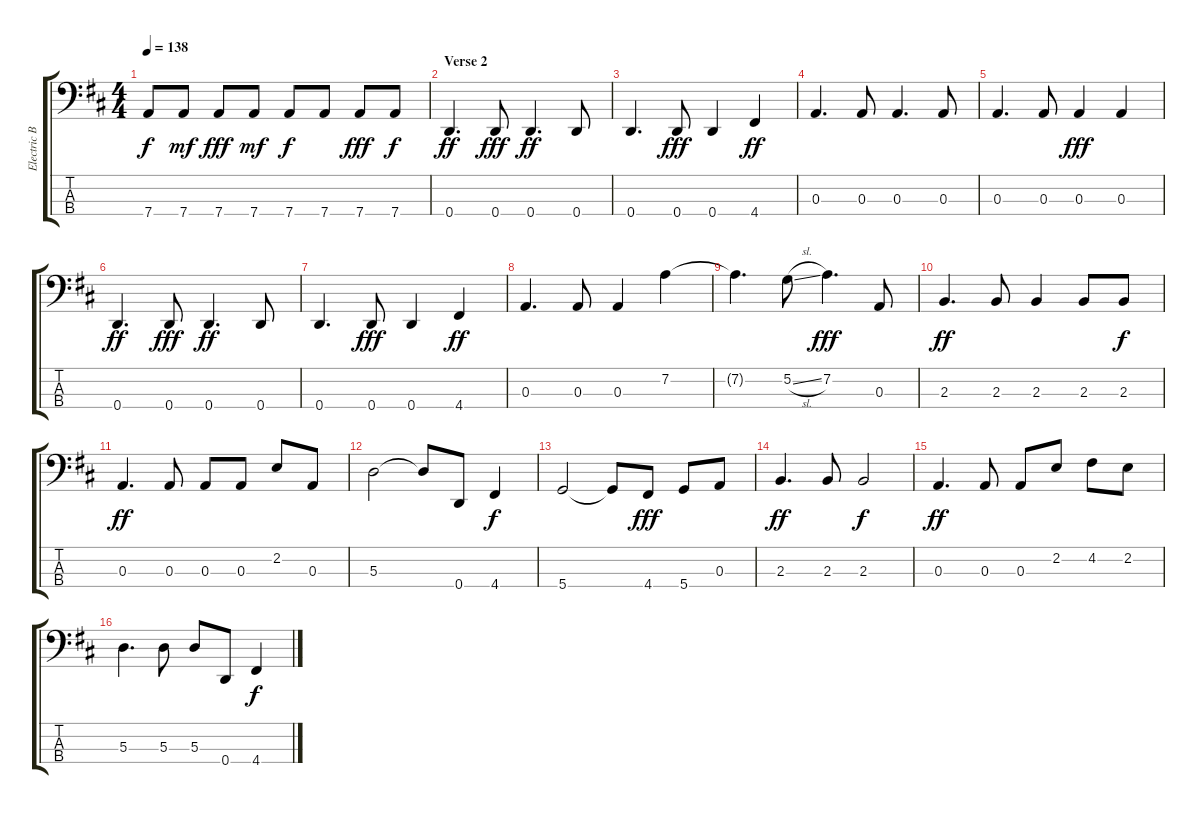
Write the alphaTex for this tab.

\track ("Electric Bass" "Electric B") {instrument electricbassfinger}
\staff {score tabs}
\tuning (G2 D2 A1 D1) {hide}
\ts (4 4)
\tempo 138
\clef f4
\ks d
7.4.8{dy f} 7.4.8{dy mf} 7.4.8{dy fff} 7.4.8{dy mf} 7.4.8{dy f} 7.4.8 7.4.8{dy fff} 7.4.8{dy f} |
\section ("" "Verse 2")
0.4.4{d dy ff} 0.4.8{dy fff} 0.4.4{d dy ff} 0.4.8 |
0.4.4{d} 0.4.8{dy fff} 0.4.4 4.4.4{dy ff} |
0.3.4{d} 0.3.8 0.3.4{d} 0.3.8 |
0.3.4{d} 0.3.8 0.3.4{dy fff} 0.3.4 |
0.4.4{d dy ff} 0.4.8{dy fff} 0.4.4{d dy ff} 0.4.8 |
0.4.4{d} 0.4.8{dy fff} 0.4.4 4.4.4{dy ff} |
0.3.4{d} 0.3.8 0.3.4 7.2.4 |
7.2{t}.4{d} 5.2{sl}.8 7.2.4{d dy fff} 0.3.8 |
2.3.4{d dy ff} 2.3.8 2.3.4 2.3.8 2.3.8{dy f} |
0.3.4{d dy ff} 0.3.8 0.3.8 0.3.8 2.2.8 0.3.8 |
5.3.2 5.3{t}.8 0.4.8 4.4.4{dy f} |
5.4.2 5.4{t}.8 4.4.8{dy fff} 5.4.8 0.3.8 |
2.3.4{d dy ff} 2.3.8 2.3.2{dy f} |
0.3.4{d dy ff} 0.3.8 0.3.8 2.2.8 4.2.8 2.2.8 |
5.3.4{d} 5.3.8 5.3.8 0.4.8 4.4.4{dy f}
